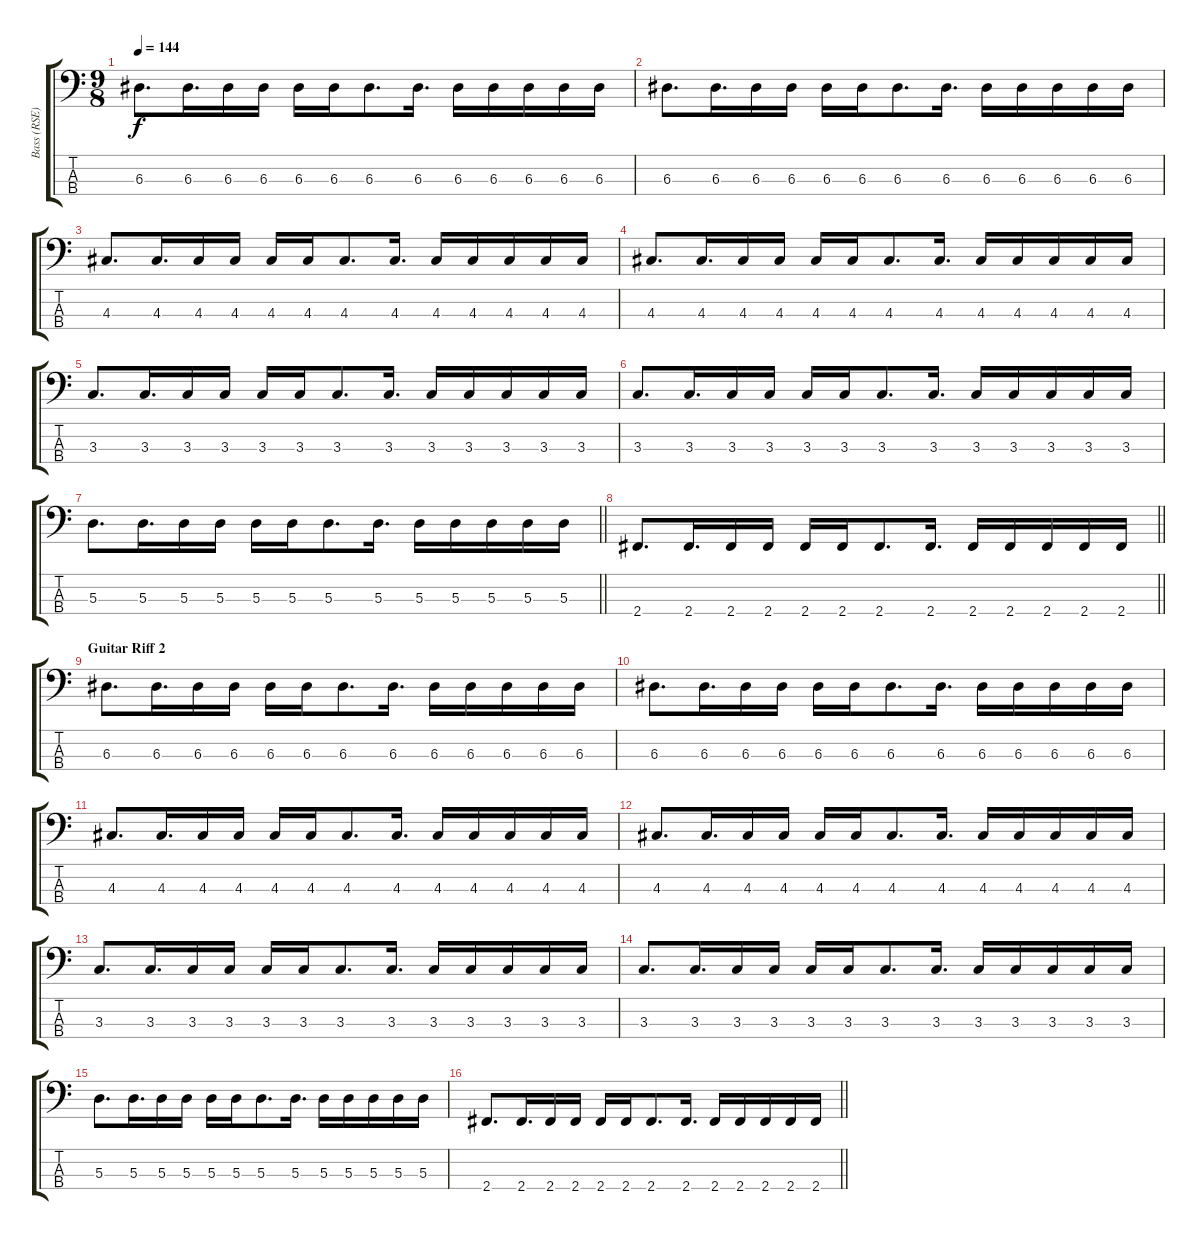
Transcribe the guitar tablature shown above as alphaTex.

\track ("Bass (RSE)" "Bass (RSE)") {instrument electricbassfinger}
\staff {score tabs}
\tuning (G2 D2 A1 E1) {hide}
\ts (9 8)
\tempo 144
\clef f4
\ks c
6.3.8{d dy f} 6.3.16{d} 6.3.16 6.3.16 6.3.16 6.3.16 6.3.8{d} 6.3.16{d} 6.3.16 6.3.16 6.3.16 6.3.16 6.3.16 |
6.3.8{d} 6.3.16{d} 6.3.16 6.3.16 6.3.16 6.3.16 6.3.8{d} 6.3.16{d} 6.3.16 6.3.16 6.3.16 6.3.16 6.3.16 |
4.3.8{d} 4.3.16{d} 4.3.16 4.3.16 4.3.16 4.3.16 4.3.8{d} 4.3.16{d} 4.3.16 4.3.16 4.3.16 4.3.16 4.3.16 |
4.3.8{d} 4.3.16{d} 4.3.16 4.3.16 4.3.16 4.3.16 4.3.8{d} 4.3.16{d} 4.3.16 4.3.16 4.3.16 4.3.16 4.3.16 |
3.3.8{d} 3.3.16{d} 3.3.16 3.3.16 3.3.16 3.3.16 3.3.8{d} 3.3.16{d} 3.3.16 3.3.16 3.3.16 3.3.16 3.3.16 |
3.3.8{d} 3.3.16{d} 3.3.16 3.3.16 3.3.16 3.3.16 3.3.8{d} 3.3.16{d} 3.3.16 3.3.16 3.3.16 3.3.16 3.3.16 |
\barLineRight lightlight
5.3.8{d} 5.3.16{d} 5.3.16 5.3.16 5.3.16 5.3.16 5.3.8{d} 5.3.16{d} 5.3.16 5.3.16 5.3.16 5.3.16 5.3.16 |
\barLineRight lightlight
2.4.8{d} 2.4.16{d} 2.4.16 2.4.16 2.4.16 2.4.16 2.4.8{d} 2.4.16{d} 2.4.16 2.4.16 2.4.16 2.4.16 2.4.16 |
\section ("" "Guitar Riff 2")
6.3.8{d} 6.3.16{d} 6.3.16 6.3.16 6.3.16 6.3.16 6.3.8{d} 6.3.16{d} 6.3.16 6.3.16 6.3.16 6.3.16 6.3.16 |
6.3.8{d} 6.3.16{d} 6.3.16 6.3.16 6.3.16 6.3.16 6.3.8{d} 6.3.16{d} 6.3.16 6.3.16 6.3.16 6.3.16 6.3.16 |
4.3.8{d} 4.3.16{d} 4.3.16 4.3.16 4.3.16 4.3.16 4.3.8{d} 4.3.16{d} 4.3.16 4.3.16 4.3.16 4.3.16 4.3.16 |
4.3.8{d} 4.3.16{d} 4.3.16 4.3.16 4.3.16 4.3.16 4.3.8{d} 4.3.16{d} 4.3.16 4.3.16 4.3.16 4.3.16 4.3.16 |
3.3.8{d} 3.3.16{d} 3.3.16 3.3.16 3.3.16 3.3.16 3.3.8{d} 3.3.16{d} 3.3.16 3.3.16 3.3.16 3.3.16 3.3.16 |
3.3.8{d} 3.3.16{d} 3.3.16 3.3.16 3.3.16 3.3.16 3.3.8{d} 3.3.16{d} 3.3.16 3.3.16 3.3.16 3.3.16 3.3.16 |
5.3.8{d} 5.3.16{d} 5.3.16 5.3.16 5.3.16 5.3.16 5.3.8{d} 5.3.16{d} 5.3.16 5.3.16 5.3.16 5.3.16 5.3.16 |
\barLineRight lightlight
2.4.8{d} 2.4.16{d} 2.4.16 2.4.16 2.4.16 2.4.16 2.4.8{d} 2.4.16{d} 2.4.16 2.4.16 2.4.16 2.4.16 2.4.16
